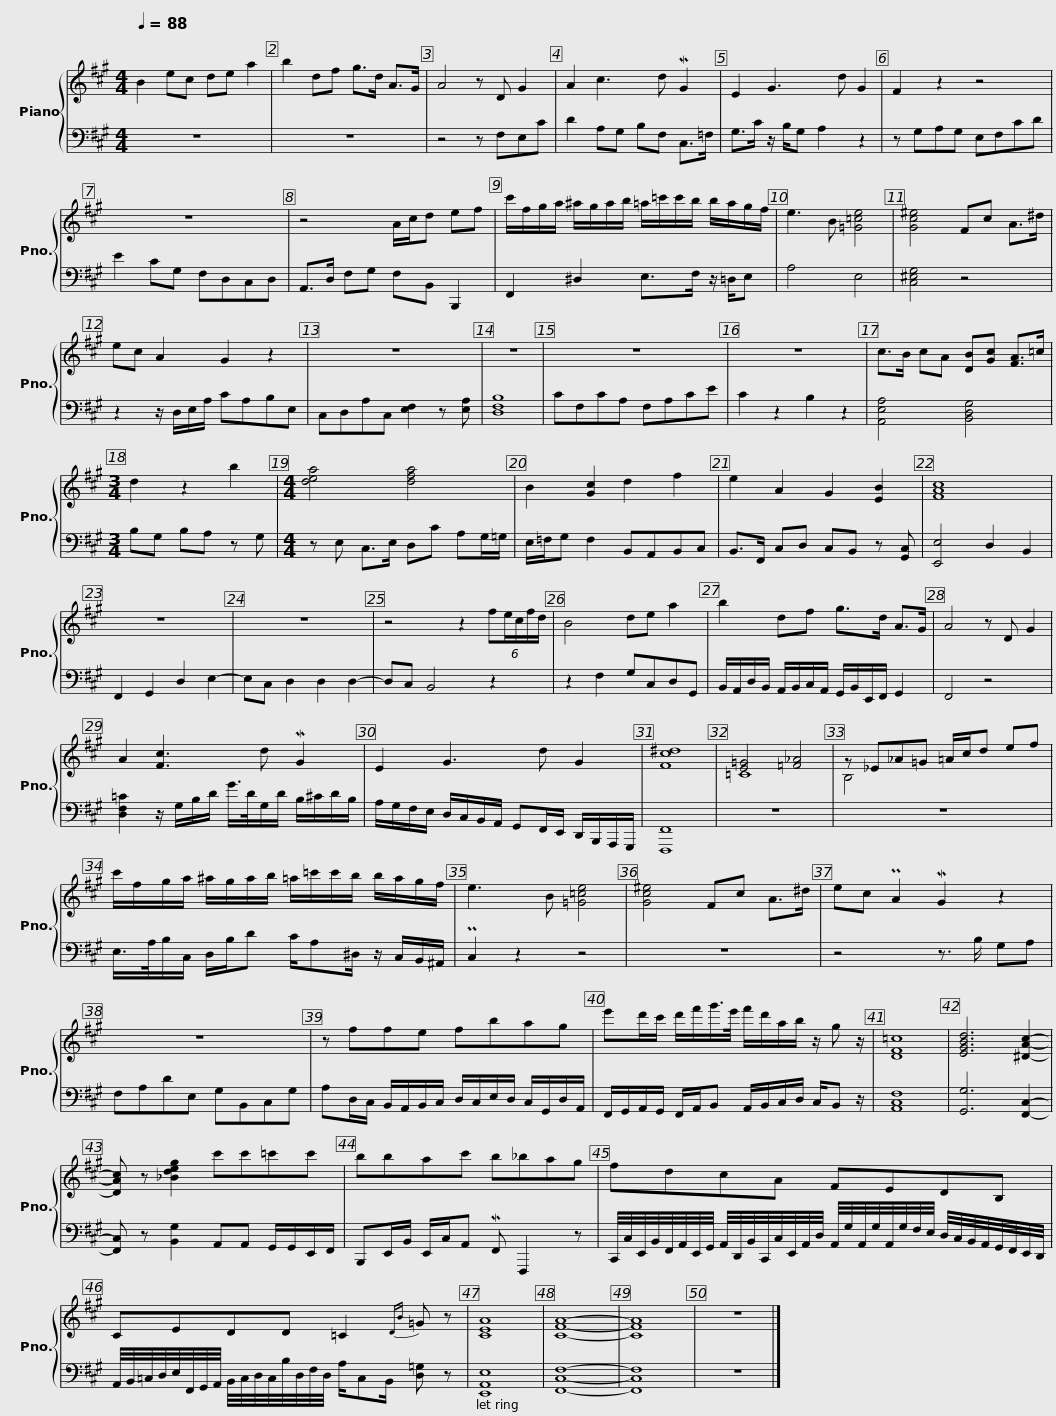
X:1
%%score { ( 1 3 ) | 2 }
L:1/8
Q:1/4=88
M:4/4
I:linebreak $
K:A
V:1 treble
V:3 treble
V:2 bass
V:1
 B2 ec de a2 | b2 df g>d A>G | A4 z D G2 | A2 c3 d MG2 | E2 G3 d G2 | %5
 F2 z2 z4 |$ z8 | z4 A/c/d ef | c'/f/g/a/ ^a/g/a/b/ =a/=c'/c'/b/ b/a/g/f/ | e3 B [=G=ce]4 |$ %10
 [Gc^e]4 Fc A>^d | ec A2 G2 z2 | z8 | z8 | z8 | %15
 z8 |$ c>B cA [DB][Gc] [FA]>=c |[M:3/4] d2 z2 b2 |[M:4/4] [dea]4 [dfa]4 | B2 [Gc]2 d2 f2 | %20
 e2 A2 G2 [EB]2 |$ [FAc]8 | z8 | z8 | z4 z2 (6:4:5fe/c/f/d/ | %25
 B4 de a2 | b2 df g>d A>G |$ A4 z D G2 | A2 [Fc]3 d MG2 | E2 G3 d G2 | %30
 [Fc^d]8 | [E=G]4 [=F_A]4 |$ z _E_A=G =A/c/d ef | c'/f/g/a/ ^a/g/a/b/ =a/=c'/c'/b/ b/a/g/f/ | e3 B [=G=ce]4 |$ %35
 [Gc^e]4 Fc A>^d | ec PA2 MG2 z2 | z8 | z ffe fbag |$ e'd'/c'/ d'/f'/g'/>e'/ f'/d'/a/b/ z/ g z/ | %40
 [DF=c]8 | [EGBd]6 [^DAc]2- | [DAc] z [_Bdeg]2 c'c'=c'c' |$ bbac' b_bag | fdcA FEDB, |$ %45
 CEDD =C2{DB} =G z | [CEA]8 | [CFA]8- | [CFA]8 | z8 |] %50
V:2
 z8 | z8 | z4 z F,E,C | D2 A,G, B,F, C,>=F, | G,>C z/ B,/G, A,2 z2 | %5
 z G,A,G, E,F,CD |$ E2 CG, F,D,C,D, | A,,>D, F,G, F,B,, B,,,2 | F,,2 ^D,2 E,>F, z/ =D,/E, | A,4 E,4 |$ %10
 [C,^E,G,]4 z4 | z2 z/ D,/E,/A,/ CA,B,E, | C,D,A,C, [E,F,]2 z [E,A,] | [D,F,B,]8 | CF,CA, F,A,CE | %15
 C2 z2 B,2 z2 |$ [A,,E,A,]4 [B,,D,G,]4 |[M:3/4] B,G, B,A, z G, |[M:4/4] z E, C,>E, D,C A,G,/=G,/ | E,/=F,/G, F,2 B,,A,,B,,C, | %20
 B,,>F,, C,D, C,B,, z [G,,C,] |$ [E,,E,]4 D,2 B,,2 | F,,2 G,,2 D,2 E,2- | E,C, D,2 D,2 D,2- | D,C, B,,4 z2 | %25
 z2 F,2 G,C,D,G,, | B,,/A,,/D,/B,,/ A,,/B,,/C,/A,,/ G,,/B,,/E,,/F,,/ G,,2 |$ F,,4 z4 | [D,F,=C]2 z/ G,/B,/D/ G/>D/G,/D/ B,/^C/D/B,/ | A,/G,/F,/E,/ D,/C,/B,,/A,,/ G,,F,,/E,,/ D,,/B,,,/A,,,/G,,,/ | %30
 [F,,,F,,]8 | z8 |$ z8 | E,/>A,/B,/C,/ D,/B,/D C/A,^D,/ z/ C,/B,,/^A,,/ | PC,2 z2 z4 |$ %35
 z8 | z4 z3/2 B,/ G,A, | F,A,DE, G,B,,C,G, | A,D,/C,/ B,,/A,,/B,,/C,/ D,/C,/E,/D,/ C,/G,,/D,/A,,/ |$ F,,/G,,/A,,/G,,/ F,,/A,,/B,, A,,/B,,/C,/D,/ C,/B,, z/ | %40
 [A,,C,F,]8 | [G,,G,]6 [F,,C,]2- | [F,,C,] z [B,,G,]2 A,,A,, G,,/G,,/E,,/F,,/ |$ B,,,E,,/B,,/ E,,/C,/A,, MF,, F,,,2 z | C,,/4C,/4E,,/4B,,/4F,,/4A,,/4E,,/4G,,/4 A,,/4D,,/4B,,/4C,,/4C,/4E,,/4A,,/4D,/4 A,,/4G,/4A,,/4G,/4A,,/4G,/4F,/4E,/4 D,/4C,/4B,,/4A,,/4G,,/4F,,/4E,,/4D,,/4 |$ %45
 A,,/4B,,/4=C,/4D,/4E,/4F,,/4G,,/4A,,/4 B,,/4C,/4D,/4C,/4B,/4D,/4F,/4D,/4 A,/C,B,,/ [D,=G,] z | [E,,A,,E,]8 | [F,,C,F,]8- | [F,,C,F,]8 | z8 |] %50
V:3
 x8 | x8 | x8 | x8 | x8 | %5
 x8 |$ x8 | x8 | x8 | x8 |$ %10
 x8 | x8 | x8 | x8 | x8 | %15
 x8 |$ x8 |[M:3/4] x6 |[M:4/4] x8 | x8 | %20
 x8 |$ x8 | x8 | x8 | x8 | %25
 x8 | x8 |$ x8 | x8 | x8 | %30
 x8 | =C8 |$ B,4 x4 | x8 | x8 |$ %35
 x8 | x8 | x8 | x8 |$ x8 | %40
 x8 | x8 | x8 |$ x8 | x8 |$ %45
 x8 | x8 | x8 | x8 | x8 |] %50
